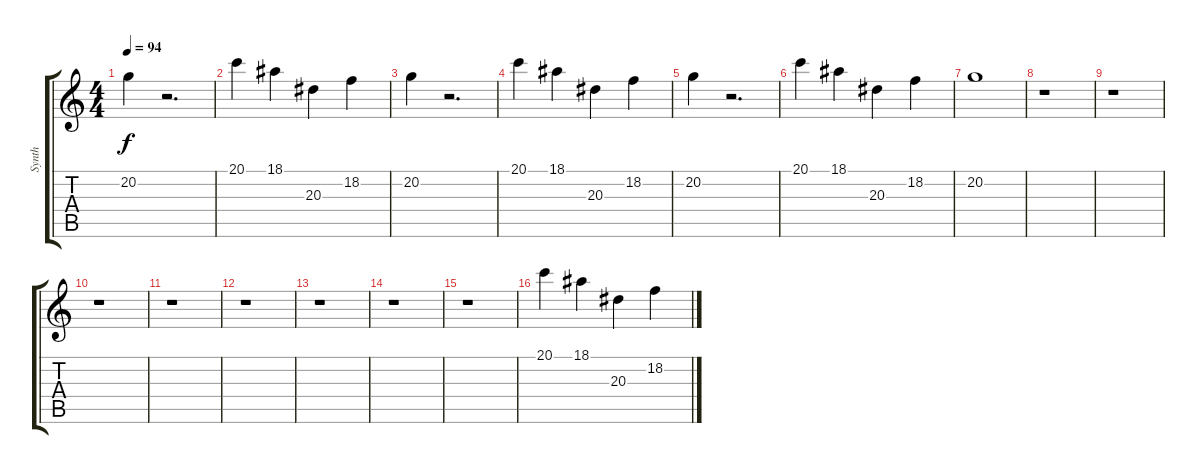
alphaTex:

\track ("Synth" "Synth") {instrument stringensemble1}
\staff {score tabs}
\tuning (E4 B3 G3 D3 A2 E2) {hide}
\ts (4 4)
\tempo 94
\clef g2
\ks c
20.2.4{dy f} r.2{d} |
20.1.4 18.1.4 20.3.4 18.2.4 |
20.2.4 r.2{d} |
20.1.4 18.1.4 20.3.4 18.2.4 |
20.2.4 r.2{d} |
20.1.4 18.1.4 20.3.4 18.2.4 |
20.2.1 |
r.1 |
r.1 |
r.1 |
r.1 |
r.1 |
r.1 |
r.1 |
r.1 |
20.1.4 18.1.4 20.3.4 18.2.4
